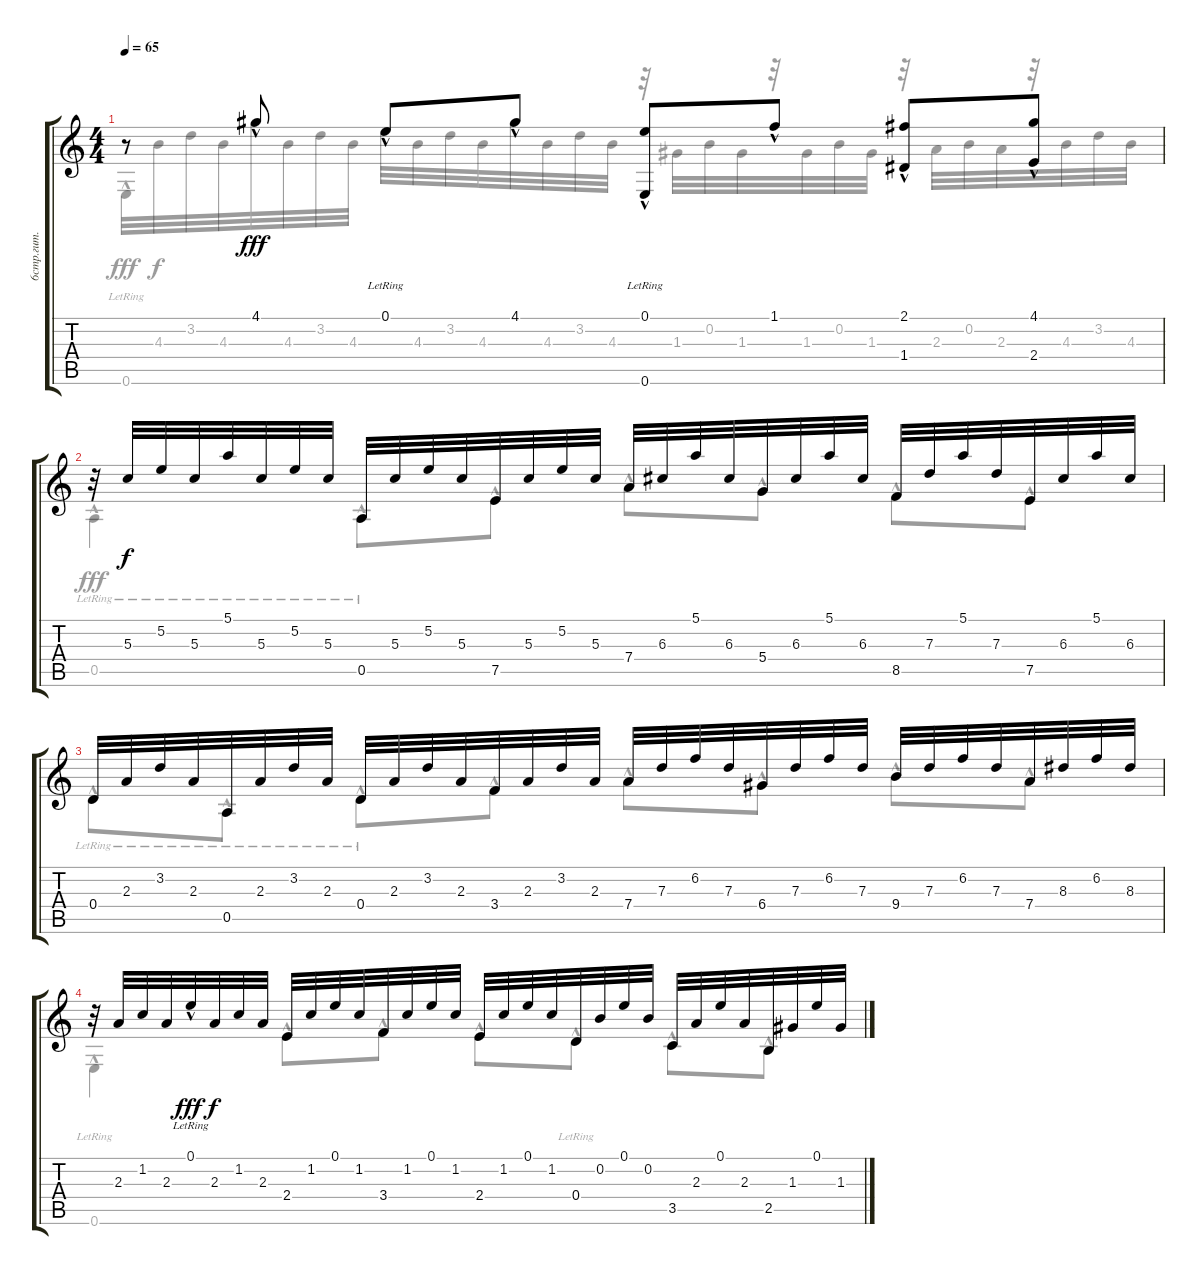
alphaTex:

\track ("6стр.гит." "6стр.гит.") {instrument acousticguitarnylon}
\staff {score tabs}
\tuning (E4 B3 G3 D3 A2 E2) {hide}
\voice
\ts (4 4)
\tempo 65
\clef g2
\ks c
r.8{dy fff} 4.1{hac}.8 0.1{hac lr}.8 4.1{hac}.8 (0.1{hac lr} 0.6{hac lr}).8 1.1{hac}.8 (2.1{hac} 1.4).8 (4.1{hac} 2.4).8 |
r.32 5.3.32{dy f} 5.2.32 5.3.32 5.1.32 5.3.32 5.2.32 5.3.32 0.5.32 5.3.32 5.2.32 5.3.32 7.5.32 5.3.32 5.2.32 5.3.32 7.4.32 6.3.32 5.1.32 6.3.32 5.4.32 6.3.32 5.1.32 6.3.32 8.5.32 7.3.32 5.1.32 7.3.32 7.5.32 6.3.32 5.1.32 6.3.32 |
0.4.32 2.3.32 3.2.32 2.3.32 0.5.32 2.3.32 3.2.32 2.3.32 0.4.32 2.3.32 3.2.32 2.3.32 3.4.32 2.3.32 3.2.32 2.3.32 7.4.32 7.3.32 6.2.32 7.3.32 6.4.32 7.3.32 6.2.32 7.3.32 9.4.32 7.3.32 6.2.32 7.3.32 7.4.32 8.3.32 6.2.32 8.3.32 |
r.32 2.3.32 1.2.32 2.3.32 0.1{hac lr}.32{dy fff} 2.3.32{dy f} 1.2.32 2.3.32 2.4.32 1.2.32 0.1.32 1.2.32 3.4.32 1.2.32 0.1.32 1.2.32 2.4.32 1.2.32 0.1.32 1.2.32 0.4.32 0.2.32 0.1.32 0.2.32 3.5.32 2.3.32 0.1.32 2.3.32 2.5.32 1.3.32 0.1.32 1.3.32
\voice
\clef g2
\ottava regular
\simile none
\ks c
0.6{hac lr}.32{dy fff} 4.3.32{dy f} 3.2.32 4.3.32 4.1.32 4.3.32 3.2.32 4.3.32 0.1.32 4.3.32 3.2.32 4.3.32 4.1.32 4.3.32 3.2.32 4.3.32 r.32 1.3.32 0.2.32 1.3.32 r.32 1.3.32 0.2.32 1.3.32 r.32 2.3.32 0.2.32 2.3.32 r.32 4.3.32 3.2.32 4.3.32 |
0.5{hac lr}.4{dy fff} 0.5{hac lr}.8 7.5{hac}.8 7.4{hac}.8 5.4{hac}.8 8.5{hac}.8 7.5{hac}.8 |
0.4{hac lr}.8 0.5{hac lr}.8 0.4{hac lr}.8 3.4{hac}.8 7.4{hac}.8 6.4{hac}.8 9.4{hac}.8 7.4{hac}.8 |
0.6{hac lr}.4 2.4{hac}.8 3.4{hac}.8 2.4{hac}.8 0.4{hac lr}.8 3.5{hac}.8 2.5{hac}.8
